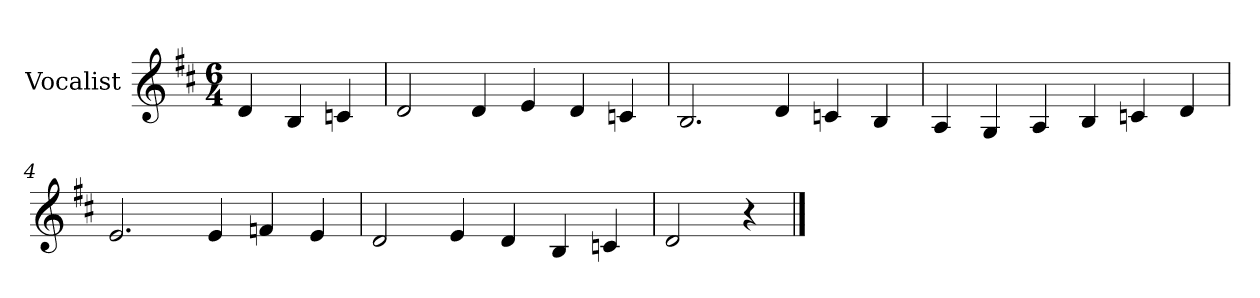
**kern
*part1
*staff1
*I"Vocalist
*k[f#c#]
*D:
*M6/4
=
4d
4B
4cn
=1
2d
4d
4e
4d
4cn
=2
2.B
4d
4cn
4B
=3
4A
4G
4A
4B
4cn
4d
=4
2.e
4e
4fn
4e
=5
2d
4e
4d
4B
4cn
=6
2d
4r
==
*-
